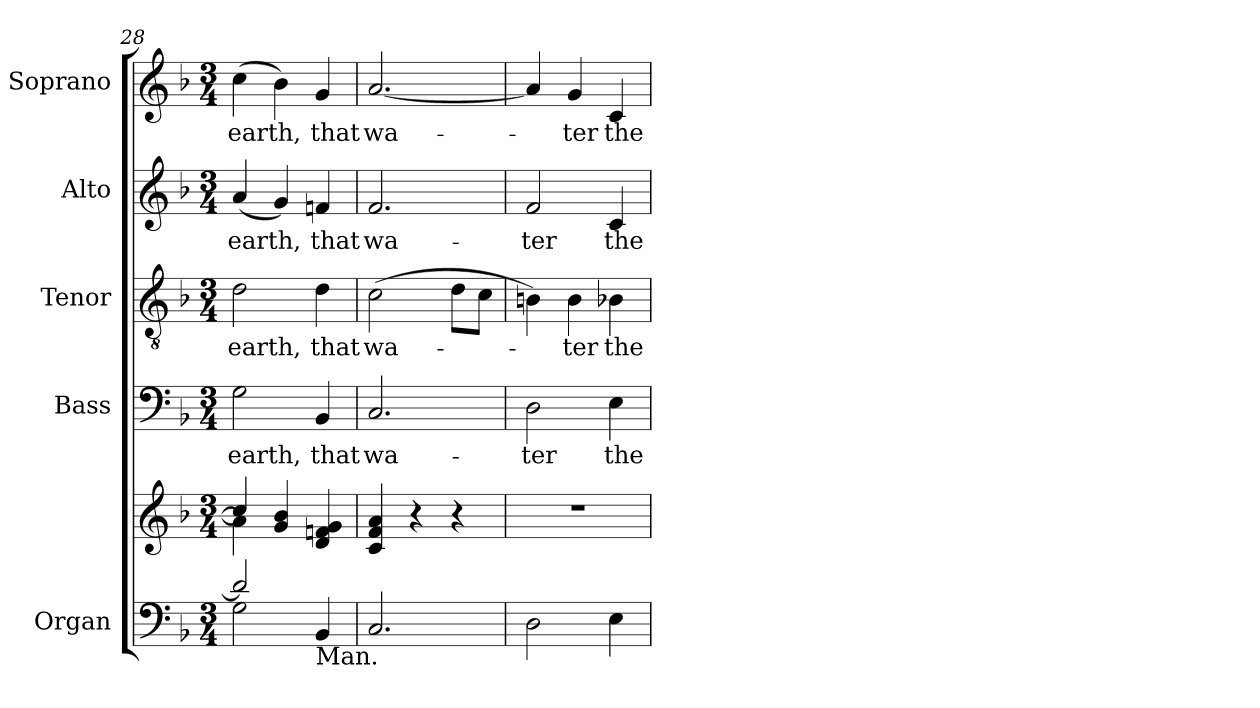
**kern	**kern	**kern	**text	**kern	**text	**kern	**text	**kern	**text
*part5	*part5	*part4	*part4	*part3	*part3	*part2	*part2	*part1	*part1
*staff6	*staff5	*staff4	*staff4	*staff3	*staff3	*staff2	*staff2	*staff1	*staff1
*I"Organ	*	*I"Bass	*	*I"Tenor	*	*I"Alto	*	*I"Soprano	*
*I'Org.	*	*I'B.	*	*I'T.	*	*I'A.	*	*I'S.	*
*clefF4	*clefG2	*clefF4	*	*clefGv2	*	*clefG2	*	*clefG2	*
*	*	*	*	*ITrd7c12	*	*	*	*	*
*k[b-]	*k[b-]	*k[b-]	*	*k[b-]	*	*k[b-]	*	*k[b-]	*
*F:	*F:	*F:	*	*F:	*	*F:	*	*F:	*
*M3/4	*M3/4	*M3/4	*	*M3/4	*	*M3/4	*	*M3/4	*
=28	=28	=28	=28	=28	=28	=28	=28	=28	=28
*^	*^	*	*	*	*	*	*	*	*
!	!	!	!	!	!LO:LY:b:color=#000000	!	!	!	!	!	!
!	!	!	!	!	!	!	!LO:LY:b:color=#000000	!	!	!	!
!	!	!	!	!	!	!	!	!	!LO:LY:b:color=#000000	!	!
!	!	!	!	!	!	!	!	!	!	!	!LO:LY:b:color=#000000
2di/]	2Gi\	4cci/]	4ai\]	2Gi\	earth,	2Di\	earth,	(4ai/	earth,	(4cci\	earth,
.	.	4gi/ 4b-i	2ryy	.	.	.	.	4gi/)	.	4b-i\)	.
!	!	!	!	!	!LO:LY:b:color=#000000	!	!	!	!	!	!
!	!	!	!	!	!	!	!LO:LY:b:color=#000000	!	!	!	!
!	!	!	!	!	!	!	!	!	!LO:LY:b:color=#000000	!	!
!LO:TX:b:t=Man.	!	!	!	!	!	!	!	!	!	!	!
!	!	!	!	!	!	!	!	!	!	!	!LO:LY:b:color=#000000
4BB-i/	4ryy	4di/ 4fni 4gi	.	4BB-i/	that	4Di\	that	4fni/	that	4gi/	that
*v	*v	*	*	*	*	*	*	*	*	*	*
*	*v	*v	*	*	*	*	*	*	*	*
!!LO:PB:g=z
=29	=29	=29	=29	=29	=29	=29	=29	=29	=29
*^	*	*	*	*	*	*	*	*	*
!	!	!	!	!LO:LY:b:color=#000000	!	!	!	!	!	!
*v	*v	*	*	*	*	*	*	*	*	*
*^	*	*	*	*	*	*	*	*	*
!	!	!	!	!	!	!LO:LY:b:color=#000000	!	!	!	!
*v	*v	*	*	*	*	*	*	*	*	*
*^	*	*	*	*	*	*	*	*	*
!	!	!	!	!	!	!	!	!LO:LY:b:color=#000000	!	!
*v	*v	*	*	*	*	*	*	*	*	*
*^	*	*	*	*	*	*	*	*	*
!	!	!	!	!	!	!	!	!	!	!LO:LY:b:color=#000000
*v	*v	*	*	*	*	*	*	*	*	*
2.Ci/	4ci/ 4fi 4ai	2.Ci/	wa-	(2Ci\	wa-	2.fi/	wa-	[2.ai/	wa-
.	4r	.	.	.	.	.	.	.	.
.	4r	.	.	8Di\L	.	.	.	.	.
.	.	.	.	8Ci\J	.	.	.	.	.
=30	=30	=30	=30	=30	=30	=30	=30	=30	=30
!	!LO:N:vis=1	!	!	!	!	!	!	!	!
!	!	!	!LO:LY:b:color=#000000	!	!	!	!	!	!
!	!	!	!	!	!	!	!LO:LY:b:color=#000000	!	!
2Di\	2.r	2Di\	-ter	4BBni\)	.	2fi/	-ter	4ai/]	.
!	!	!	!	!	!LO:LY:b:color=#000000	!	!	!	!
!	!	!	!	!	!	!	!	!	!LO:LY:b:color=#000000
.	.	.	.	4BBi\	-ter	.	.	4gi/	-ter
!	!	!	!LO:LY:b:color=#000000	!	!	!	!	!	!
!	!	!	!	!	!LO:LY:b:color=#000000	!	!	!	!
!	!	!	!	!	!	!	!LO:LY:b:color=#000000	!	!
!	!	!	!	!	!	!	!	!	!LO:LY:b:color=#000000
4Ei\	.	4Ei\	the	4BB-Xi\	the	4ci/	the	4ci/	the
=	=	=	=	=	=	=	=	=	=
*-	*-	*-	*-	*-	*-	*-	*-	*-	*-
